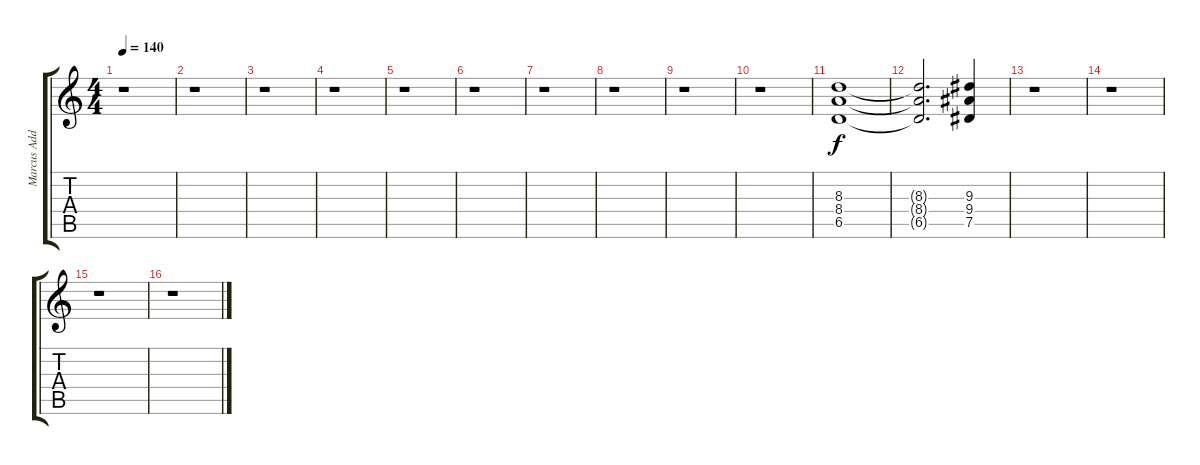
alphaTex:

\track ("Marcus Add." "Marcus Add") {instrument distortionguitar}
\staff {score tabs}
\tuning (Eb4 Bb3 Gb3 Db3 Ab2 Eb2) {hide}
\ts (4 4)
\tempo 140
\clef g2
\ks c
r.1{dy f} |
r.1 |
r.1 |
r.1 |
r.1 |
r.1 |
r.1 |
r.1 |
r.1 |
r.1 |
(8.3 8.4 6.5).1 |
(8.3{t} 8.4{t} 6.5{t}).2{d} (9.3 9.4 7.5).4 |
r.1 |
r.1 |
r.1 |
r.1
